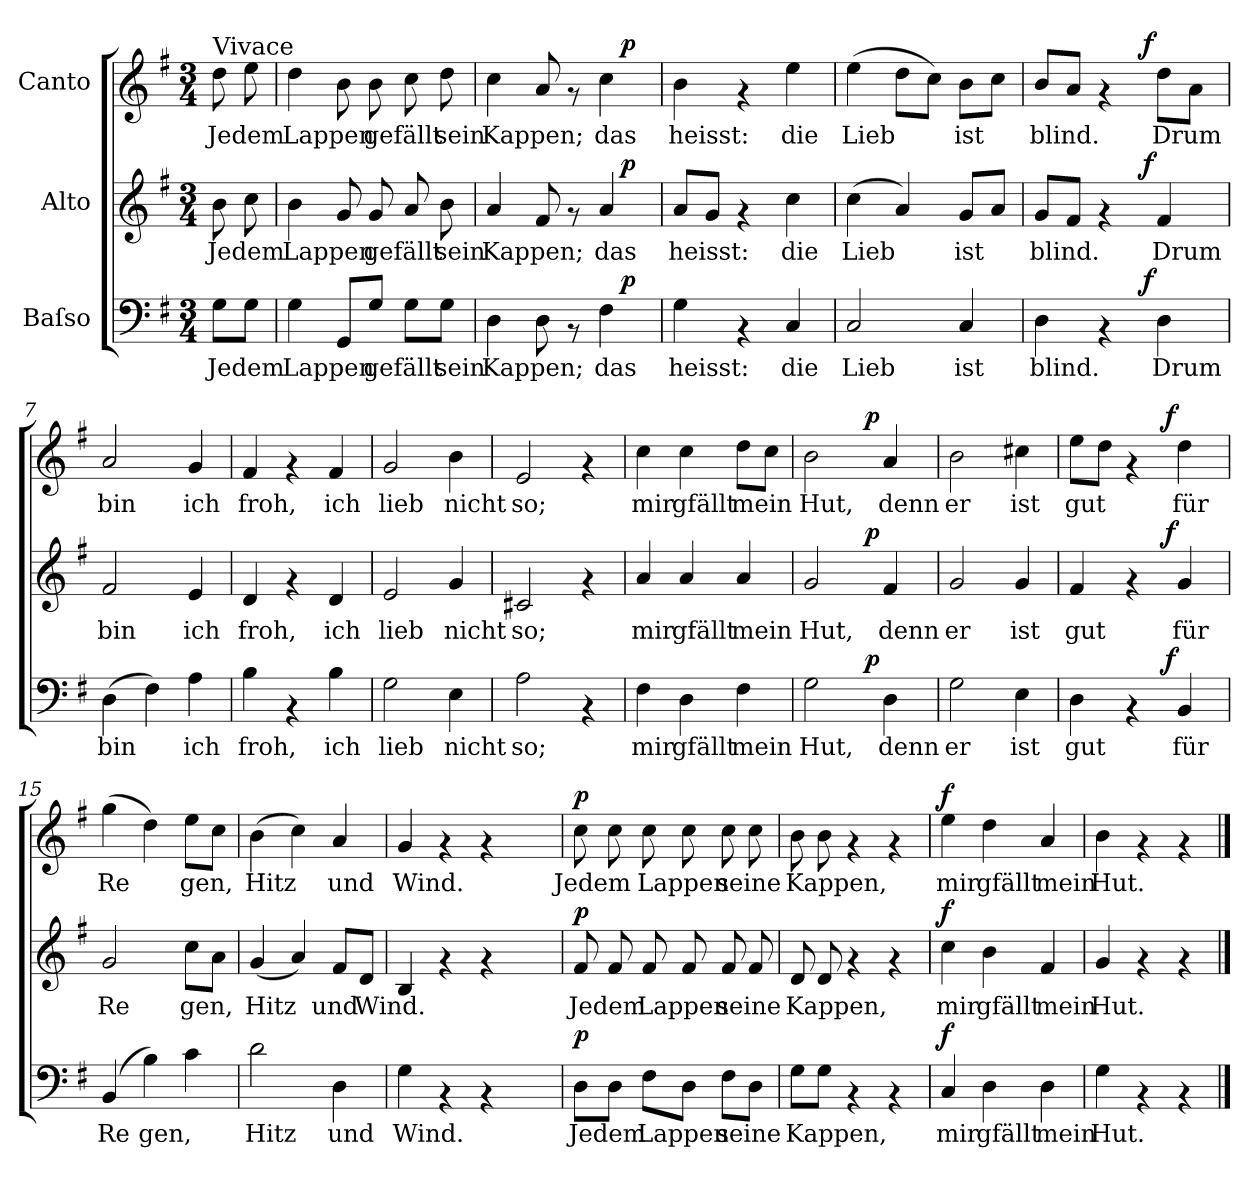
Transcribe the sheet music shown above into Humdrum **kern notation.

**kern	**text	**dynam	**kern	**text	**dynam	**kern	**text	**dynam
*part3	*part3	*part3	*part2	*part2	*part2	*part1	*part1	*part1
*staff3	*staff3	*staff3	*staff2	*staff2	*staff2	*staff1	*staff1	*staff1
*I"Baſso	*	*	*I"Alto	*	*	*I"Canto	*	*
*clefF4	*	*	*clefG2	*	*	*clefG2	*	*
*k[f#]	*	*	*k[f#]	*	*	*k[f#]	*	*
*G:	*	*	*G:	*	*	*G:	*	*
*M3/4	*	*	*M3/4	*	*	*M3/4	*	*
=1	=1	=1	=1	=1	=1	=1	=1	=1
!	!	!	!	!	!	!LO:TX:a:t=Vivace	!	!
!	!LO:LY:b	!	!	!LO:LY:b	!	!	!LO:LY:b	!
8G\L	Jedem	.	8b\	Jedem	.	8dd\	Jedem	.
8G\J	.	.	8cc\	.	.	8ee\	.	.
=2	=2	=2	=2	=2	=2	=2	=2	=2
!	!LO:LY:b	!	!	!LO:LY:b	!	!	!LO:LY:b	!
4G\	Lappen	.	4b\	Lappen	.	4dd\	Lappen	.
8GG/L	.	.	8g/	.	.	8b\	.	.
!	!LO:LY:b	!	!	!LO:LY:b	!	!	!LO:LY:b	!
8G/J	gefällt	.	8g/	gefällt	.	8b\	gefällt	.
8G\L	.	.	8a/	.	.	8cc\	.	.
!	!LO:LY:b	!	!	!LO:LY:b	!	!	!LO:LY:b	!
8G\J	sein	.	8b\	sein	.	8dd\	sein	.
=3	=3	=3	=3	=3	=3	=3	=3	=3
!	!LO:LY:b	!	!	!LO:LY:b	!	!	!LO:LY:b	!
*^	*	*	*^	*	*	*^	*	*
4D\	2ryy	Kappen;	.	4a/	2ryy	Kappen;	.	4cc\	2ryy	Kappen;	.
8D\	.	.	.	8f#/	.	.	.	8a/	.	.	.
8rAA	.	.	.	8rf	.	.	.	8rf	.	.	.
!	!	!LO:LY:b	!	!	!	!LO:LY:b	!	!	!	!LO:LY:b	!
4F#\	16ryy	das	.	4a/	16ryy	das	.	4cc\	16ryy	das	.
!	!	!	!LO:DY:a	!	!	!	!LO:DY:a	!	!	!	!LO:DY:a
.	8.ryy	.	p	.	8.ryy	.	p	.	8.ryy	.	p
=4	=4	=4	=4	=4	=4	=4	=4	=4	=4	=4	=4
!	!	!LO:LY:b	!	!	!	!LO:LY:b	!	!	!	!LO:LY:b	!
*v	*v	*	*	*	*	*	*	*v	*v	*	*
*	*	*	*v	*v	*	*	*	*	*
4G\	heisst:	.	8a/L	heisst:	.	4b\	heisst:	.
.	.	.	8g/J	.	.	.	.	.
4rAA	.	.	4rf	.	.	4rf	.	.
!	!LO:LY:b	!	!	!LO:LY:b	!	!	!LO:LY:b	!
4C/	die	.	4cc\	die	.	4ee\	die	.
=5	=5	=5	=5	=5	=5	=5	=5	=5
!	!LO:LY:b	!	!	!LO:LY:b	!	!	!LO:LY:b	!
2C/	Lieb	.	(>4cc\	Lieb	.	(>4ee\	Lieb	.
.	.	.	4a/)	.	.	8dd\L	.	.
.	.	.	.	.	.	8cc\J)	.	.
!	!LO:LY:b	!	!	!LO:LY:b	!	!	!LO:LY:b	!
4C/	ist	.	8g/L	ist	.	8b\L	ist	.
.	.	.	8a/J	.	.	8cc\J	.	.
=6	=6	=6	=6	=6	=6	=6	=6	=6
!	!LO:LY:b	!	!	!LO:LY:b	!	!	!LO:LY:b	!
*^	*	*	*^	*	*	*^	*	*
4D\	4...ryy	blind.	.	8g/L	4...ryy	blind.	.	8b/L	4...ryy	blind.	.
.	.	.	.	8f#/J	.	.	.	8a/J	.	.	.
4rAA	.	.	.	4rf	.	.	.	4rf	.	.	.
!	!	!	!LO:DY:a	!	!	!	!LO:DY:a	!	!	!	!LO:DY:a
.	4ryy	.	f	.	4ryy	.	f	.	4ryy	.	f
!	!	!LO:LY:b	!	!	!	!LO:LY:b	!	!	!	!LO:LY:b	!
4D\	.	Drum	.	4f#/	.	Drum	.	8dd\L	.	Drum	.
.	.	.	.	.	.	.	.	8a\J	.	.	.
.	32ryy	.	.	.	32ryy	.	.	.	32ryy	.	.
!!LO:LB:g=z
=7	=7	=7	=7	=7	=7	=7	=7	=7	=7	=7	=7
!	!	!LO:LY:b	!	!	!	!LO:LY:b	!	!	!	!LO:LY:b	!
*v	*v	*	*	*	*	*	*	*v	*v	*	*
*	*	*	*v	*v	*	*	*	*	*
(>4D\	bin	.	2f#/	bin	.	2a/	bin	.
4F#\)	.	.	.	.	.	.	.	.
!	!LO:LY:b	!	!	!LO:LY:b	!	!	!LO:LY:b	!
4A\	ich	.	4e/	ich	.	4g/	ich	.
=8	=8	=8	=8	=8	=8	=8	=8	=8
!	!LO:LY:b	!	!	!LO:LY:b	!	!	!LO:LY:b	!
4B\	froh,	.	4d/	froh,	.	4f#/	froh,	.
4rAA	.	.	4rf	.	.	4rf	.	.
!	!LO:LY:b	!	!	!LO:LY:b	!	!	!LO:LY:b	!
4B\	ich	.	4d/	ich	.	4f#/	ich	.
=9	=9	=9	=9	=9	=9	=9	=9	=9
!	!LO:LY:b	!	!	!LO:LY:b	!	!	!LO:LY:b	!
2G\	lieb	.	2e/	lieb	.	2g/	lieb	.
!	!LO:LY:b	!	!	!LO:LY:b	!	!	!LO:LY:b	!
4E\	nicht	.	4g/	nicht	.	4b\	nicht	.
=10	=10	=10	=10	=10	=10	=10	=10	=10
!	!LO:LY:b	!	!	!LO:LY:b	!	!	!LO:LY:b	!
2A\	so;	.	2c#X/	so;	.	2e/	so;	.
4rAA	.	.	4rf	.	.	4rf	.	.
=11	=11	=11	=11	=11	=11	=11	=11	=11
!	!LO:LY:b	!	!	!LO:LY:b	!	!	!LO:LY:b	!
4F#\	mir	.	4a/	mir	.	4cc\	mir	.
!	!LO:LY:b	!	!	!LO:LY:b	!	!	!LO:LY:b	!
4D\	gfällt	.	4a/	gfällt	.	4cc\	gfällt	.
!	!LO:LY:b	!	!	!LO:LY:b	!	!	!LO:LY:b	!
4F#\	mein	.	4a/	mein	.	8dd\L	mein	.
.	.	.	.	.	.	8cc\J	.	.
=12	=12	=12	=12	=12	=12	=12	=12	=12
!	!LO:LY:b	!	!	!LO:LY:b	!	!	!LO:LY:b	!
*^	*	*	*^	*	*	*^	*	*
2G\	4..ryy	Hut,	.	2g/	4..ryy	Hut,	.	2b\	4..ryy	Hut,	.
!	!	!	!LO:DY:a	!	!	!	!LO:DY:a	!	!	!	!LO:DY:a
.	4ryy	.	p	.	4ryy	.	p	.	4ryy	.	p
!	!	!LO:LY:b	!	!	!	!LO:LY:b	!	!	!	!LO:LY:b	!
4D\	.	denn	.	4f#/	.	denn	.	4a/	.	denn	.
.	16ryy	.	.	.	16ryy	.	.	.	16ryy	.	.
=13	=13	=13	=13	=13	=13	=13	=13	=13	=13	=13	=13
!	!	!LO:LY:b	!	!	!	!LO:LY:b	!	!	!	!LO:LY:b	!
*v	*v	*	*	*	*	*	*	*v	*v	*	*
*	*	*	*v	*v	*	*	*	*	*
2G\	er	.	2g/	er	.	2b\	er	.
!	!LO:LY:b	!	!	!LO:LY:b	!	!	!LO:LY:b	!
4E\	ist	.	4g/	ist	.	4cc#X\	ist	.
=14	=14	=14	=14	=14	=14	=14	=14	=14
!	!LO:LY:b	!	!	!LO:LY:b	!	!	!LO:LY:b	!
*^	*	*	*^	*	*	*^	*	*
4D\	4...ryy	gut	.	4f#/	4...ryy	gut	.	8ee\L	4...ryy	gut	.
.	.	.	.	.	.	.	.	8dd\J	.	.	.
4rAA	.	.	.	4rf	.	.	.	4rf	.	.	.
!	!	!	!LO:DY:a	!	!	!	!LO:DY:a	!	!	!	!LO:DY:a
.	4ryy	.	f	.	4ryy	.	f	.	4ryy	.	f
!	!	!LO:LY:b	!	!	!	!LO:LY:b	!	!	!	!LO:LY:b	!
4BB/	.	für	.	4g/	.	für	.	4dd\	.	für	.
.	32ryy	.	.	.	32ryy	.	.	.	32ryy	.	.
!!LO:PB:g=z
=15	=15	=15	=15	=15	=15	=15	=15	=15	=15	=15	=15
!	!	!LO:LY:b	!	!	!	!LO:LY:b	!	!	!	!LO:LY:b	!
*v	*v	*	*	*	*	*	*	*v	*v	*	*
*	*	*	*v	*v	*	*	*	*	*
(4BB/	Re	.	2g/	Re	.	(>4gg\	Re	.
!	!LO:LY:b	!	!	!	!	!	!	!
4B\)	gen,	.	.	.	.	4dd\)	.	.
!	!	!	!	!LO:LY:b	!	!	!LO:LY:b	!
4c\	.	.	8cc\L	gen,	.	8ee\L	gen,	.
.	.	.	8a\J	.	.	8cc\J	.	.
=16	=16	=16	=16	=16	=16	=16	=16	=16
!	!LO:LY:b	!	!	!LO:LY:b	!	!	!LO:LY:b	!
2d\	Hitz	.	(<4g/	Hitz	.	(>4b\	Hitz	.
.	.	.	4a/)	.	.	4cc\)	.	.
!	!LO:LY:b	!	!	!LO:LY:b	!	!	!LO:LY:b	!
4D\	und	.	8f#/L	und	.	4a/	und	.
!	!	!	!	!LO:LY:b	!	!	!	!
.	.	.	8d/J	Wind.	.	.	.	.
=17	=17	=17	=17	=17	=17	=17	=17	=17
!	!LO:LY:b	!	!	!	!	!	!LO:LY:b	!
4G\	Wind.	.	4B/	.	.	4g/	Wind.	.
4rAA	.	.	4rf	.	.	4rf	.	.
4rAA	.	.	4rf	.	.	4rf	.	.
=18	=18	=18	=18	=18	=18	=18	=18	=18
!	!LO:LY:b	!LO:DY:a	!	!LO:LY:b	!LO:DY:a	!	!LO:LY:b	!LO:DY:a
8D\L	Jedem	p	8f#/	Jedem	p	8cc\	Jedem	p
8D\J	.	.	8f#/	.	.	8cc\	.	.
!	!LO:LY:b	!	!	!LO:LY:b	!	!	!LO:LY:b	!
8F#\L	Lappen	.	8f#/	Lappen	.	8cc\	Lappen	.
8D\J	.	.	8f#/	.	.	8cc\	.	.
!	!LO:LY:b	!	!	!LO:LY:b	!	!	!LO:LY:b	!
8F#\L	seine	.	8f#/	seine	.	8cc\	seine	.
8D\J	.	.	8f#/	.	.	8cc\	.	.
=19	=19	=19	=19	=19	=19	=19	=19	=19
!	!LO:LY:b	!	!	!LO:LY:b	!	!	!LO:LY:b	!
8G\L	Kappen,	.	8d/	Kappen,	.	8b\	Kappen,	.
8G\J	.	.	8d/	.	.	8b\	.	.
4rAA	.	.	4rf	.	.	4rf	.	.
4rAA	.	.	4rf	.	.	4rf	.	.
=20	=20	=20	=20	=20	=20	=20	=20	=20
!	!LO:LY:b	!LO:DY:a	!	!LO:LY:b	!LO:DY:a	!	!LO:LY:b	!LO:DY:a
4C/	mir	f	4cc\	mir	f	4ee\	mir	f
!	!LO:LY:b	!	!	!LO:LY:b	!	!	!LO:LY:b	!
4D\	gfällt	.	4b\	gfällt	.	4dd\	gfällt	.
!	!LO:LY:b	!	!	!LO:LY:b	!	!	!LO:LY:b	!
4D\	mein	.	4f#/	mein	.	4a/	mein	.
=21	=21	=21	=21	=21	=21	=21	=21	=21
!	!LO:LY:b	!	!	!LO:LY:b	!	!	!LO:LY:b	!
4G\	Hut.	.	4g/	Hut.	.	4b\	Hut.	.
4rAA	.	.	4rf	.	.	4rf	.	.
4rAA	.	.	4rf	.	.	4rf	.	.
==	==	==	==	==	==	==	==	==
*-	*-	*-	*-	*-	*-	*-	*-	*-
